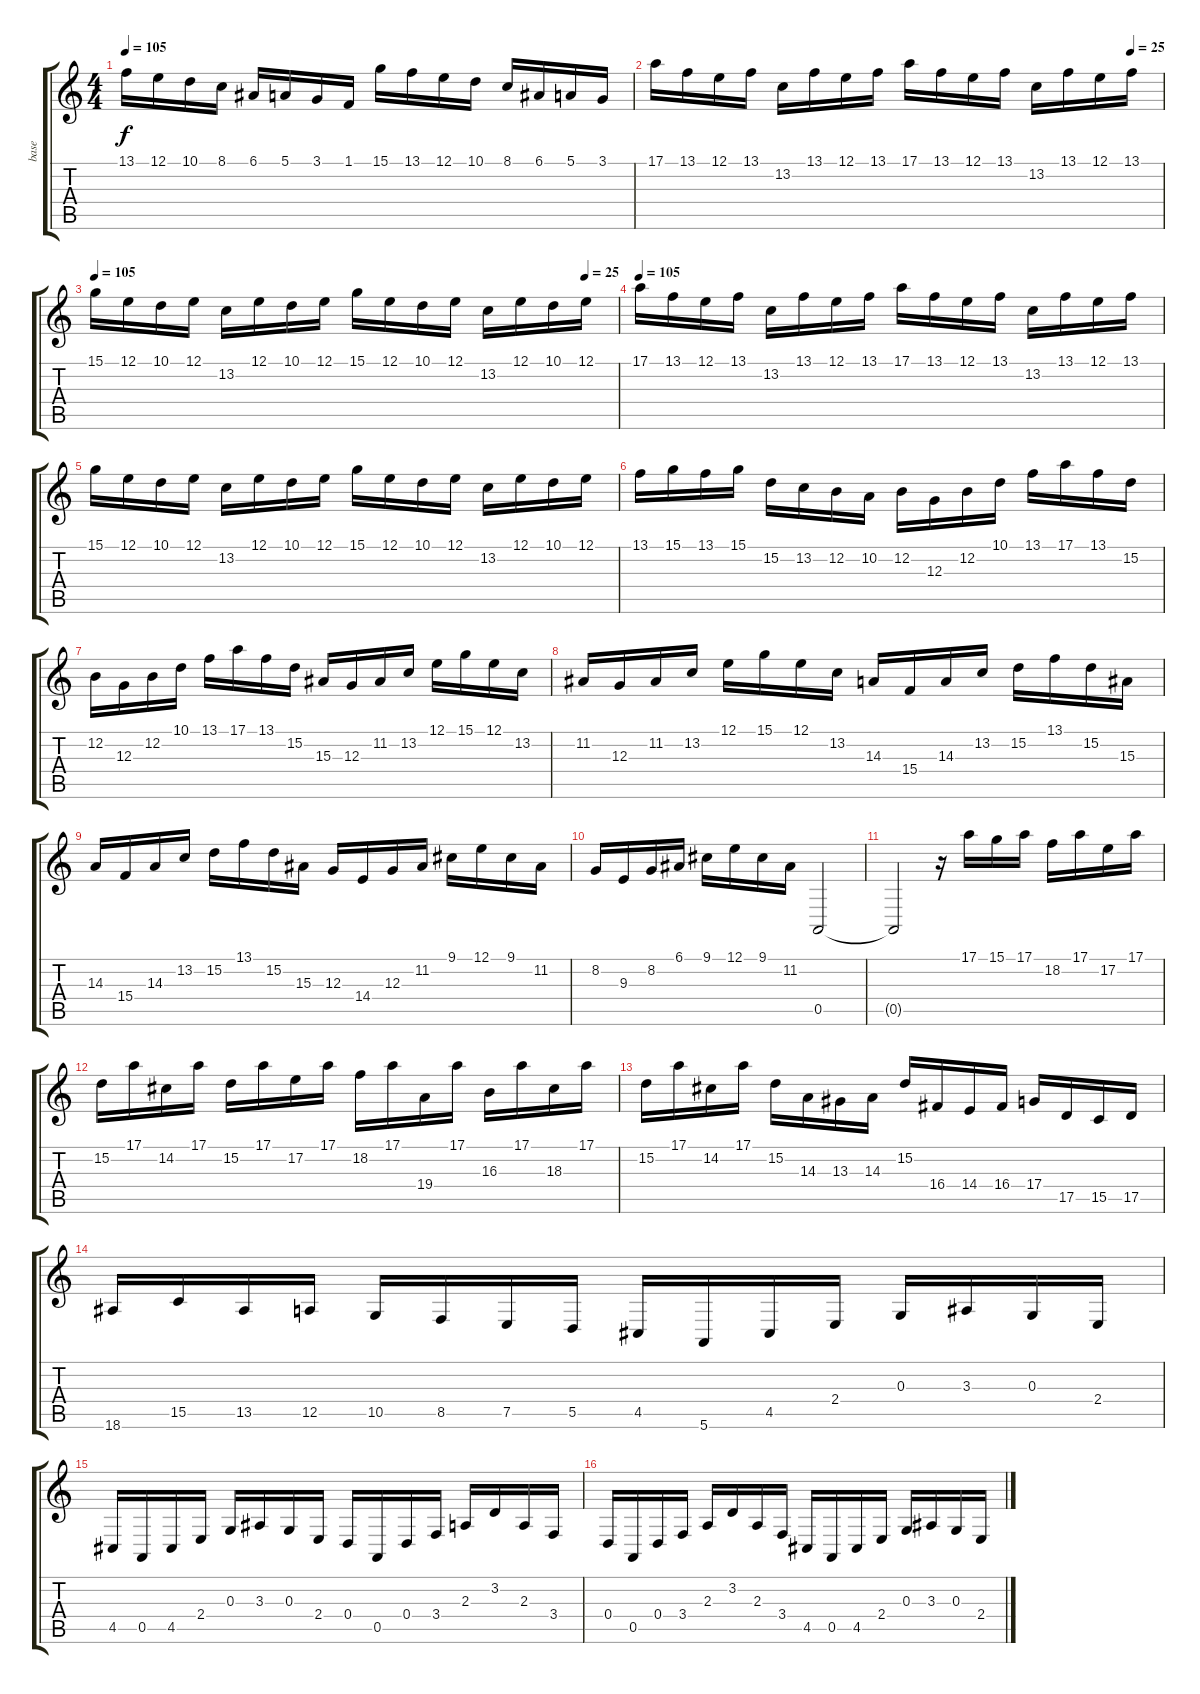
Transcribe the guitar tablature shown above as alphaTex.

\track ("base" "base") {instrument synthstrings2}
\staff {score tabs}
\tuning (E4 B3 G3 D3 A2 E2) {hide}
\ts (4 4)
\tempo 105
\clef g2
\ks c
13.1.16{dy f} 12.1.16 10.1.16 8.1.16 6.1.16 5.1.16 3.1.16 1.1.16 15.1.16 13.1.16 12.1.16 10.1.16 8.1.16 6.1.16 5.1.16 3.1.16 |
\tempo (25 0.9375)
17.1.16{volume 13 balance 0} 13.1.16 12.1.16 13.1.16 13.2.16 13.1.16 12.1.16 13.1.16 17.1.16 13.1.16 12.1.16 13.1.16 13.2.16 13.1.16 12.1.16 13.1.16 |
\tempo 105
\tempo (25 0.9375)
15.1.16 12.1.16 10.1.16 12.1.16 13.2.16 12.1.16 10.1.16 12.1.16 15.1.16 12.1.16 10.1.16 12.1.16 13.2.16 12.1.16 10.1.16 12.1.16 |
\tempo 105
17.1.16 13.1.16 12.1.16 13.1.16 13.2.16 13.1.16 12.1.16 13.1.16 17.1.16 13.1.16 12.1.16 13.1.16 13.2.16 13.1.16 12.1.16 13.1.16 |
15.1.16 12.1.16 10.1.16 12.1.16 13.2.16 12.1.16 10.1.16 12.1.16 15.1.16 12.1.16 10.1.16 12.1.16 13.2.16 12.1.16 10.1.16 12.1.16 |
13.1.16 15.1.16 13.1.16 15.1.16 15.2.16 13.2.16 12.2.16 10.2.16 12.2.16 12.3.16 12.2.16 10.1.16 13.1.16 17.1.16 13.1.16 15.2.16 |
12.2.16 12.3.16 12.2.16 10.1.16 13.1.16 17.1.16 13.1.16 15.2.16 15.3.16{instrument synthstrings1} 12.3.16 11.2.16 13.2.16 12.1.16 15.1.16 12.1.16 13.2.16 |
11.2.16 12.3.16 11.2.16 13.2.16 12.1.16 15.1.16 12.1.16 13.2.16 14.3.16 15.4.16 14.3.16 13.2.16 15.2.16 13.1.16 15.2.16 15.3.16 |
14.3.16 15.4.16 14.3.16 13.2.16 15.2.16 13.1.16 15.2.16 15.3.16 12.3.16 14.4.16 12.3.16 11.2.16 9.1.16 12.1.16 9.1.16 11.2.16 |
8.2.16 9.3.16 8.2.16 6.1.16 9.1.16 12.1.16 9.1.16 11.2.16 0.5.2 |
0.5{t}.2 r.16 17.1.16 15.1.16 17.1.16 18.2.16 17.1.16 17.2.16 17.1.16 |
15.2.16 17.1.16 14.2.16 17.1.16 15.2.16 17.1.16 17.2.16 17.1.16 18.2.16 17.1.16 19.4.16 17.1.16 16.3.16 17.1.16 18.3.16 17.1.16 |
15.2.16 17.1.16 14.2.16 17.1.16 15.2.16 14.3.16 13.3.16 14.3.16 15.2.16 16.4.16 14.4.16 16.4.16 17.4.16 17.5.16 15.5.16 17.5.16 |
18.6.16 15.5.16 13.5.16 12.5.16 10.5.16 8.5.16 7.5.16 5.5.16 4.5.16 5.6.16 4.5.16 2.4.16 0.3.16 3.3.16 0.3.16 2.4.16 |
4.5.16 0.5.16 4.5.16 2.4.16 0.3.16 3.3.16 0.3.16 2.4.16 0.4.16 0.5.16 0.4.16 3.4.16 2.3.16 3.2.16 2.3.16 3.4.16 |
0.4.16 0.5.16 0.4.16 3.4.16 2.3.16 3.2.16 2.3.16 3.4.16 4.5.16 0.5.16 4.5.16 2.4.16 0.3.16 3.3.16 0.3.16 2.4.16
